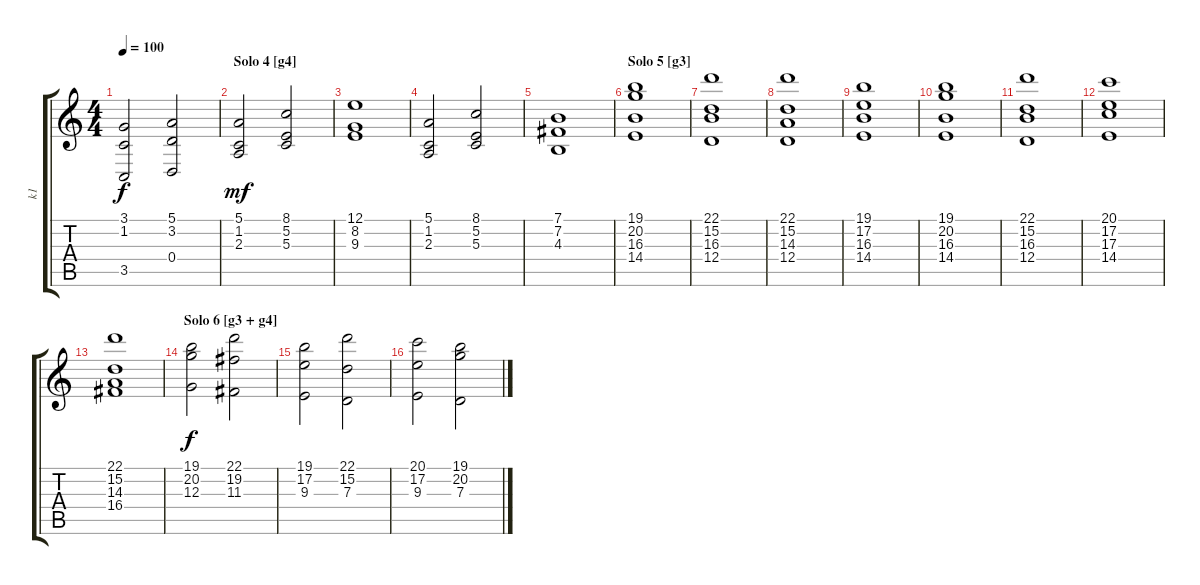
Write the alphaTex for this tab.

\track ("k1" "k1") {instrument stringensemble1}
\staff {score tabs}
\tuning (E4 B3 G3 D3 A2 E2) {hide}
\ts (4 4)
\tempo 100
\clef g2
\ks c
(3.1 1.2 3.5).2{dy f} (5.1 3.2 0.4).2 |
\section ("" "Solo 4 [g4]")
(5.1 1.2 2.3).2{dy mf} (8.1 5.2 5.3).2 |
(12.1 8.2 9.3).1 |
(5.1 1.2 2.3).2 (8.1 5.2 5.3).2 |
(7.1 7.2 4.3).1 |
\section ("" "Solo 5 [g3]")
(19.1 20.2 16.3 14.4).1 |
(22.1 15.2 16.3 12.4).1 |
(22.1 15.2 14.3 12.4).1 |
(19.1 17.2 16.3 14.4).1 |
(19.1 20.2 16.3 14.4).1 |
(22.1 15.2 16.3 12.4).1 |
(20.1 17.2 17.3 14.4).1 |
(22.1 15.2 14.3 16.4).1 |
\section ("" "Solo 6 [g3 + g4]")
(19.1 20.2 12.3).2{dy f} (22.1 19.2 11.3).2 |
(19.1 17.2 9.3).2 (22.1 15.2 7.3).2 |
(20.1 17.2 9.3).2 (19.1 20.2 7.3).2
